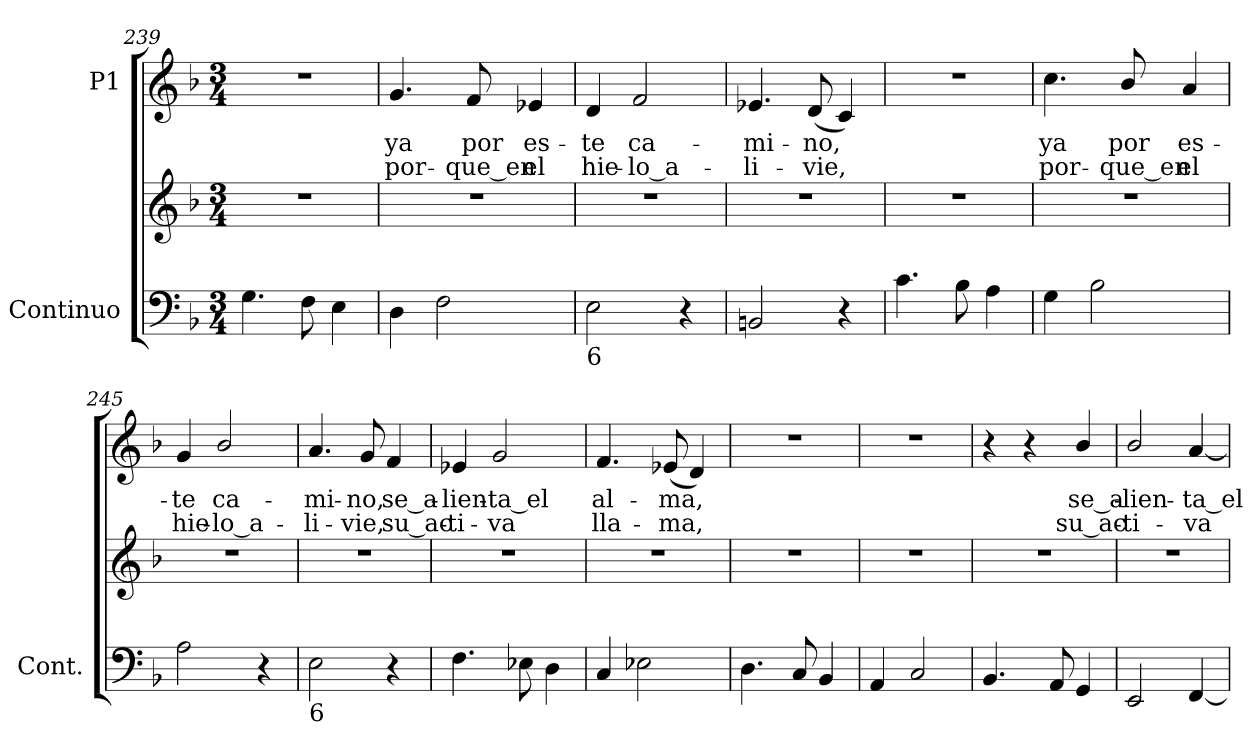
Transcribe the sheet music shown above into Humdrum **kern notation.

**kern	**kern	**kern	**text	**text
*part2	*part2	*part1	*part1	*part1
*staff3	*staff2	*staff1	*staff1	*staff1
*I"Continuo	*	*I"P1	*	*
*I'Cont.	*	*	*	*
*clefF4	*clefG2	*clefG2	*	*
*k[b-]	*k[b-]	*k[b-]	*	*
*F:	*F:	*F:	*	*
*M3/4	*M3/4	*M3/4	*	*
=239	=239	=239	=239	=239
!	!LO:N:vis=1	!LO:N:vis=1	!	!
4.Gi\	2.r	2.r	.	.
8Fi\	.	.	.	.
4Ei\	.	.	.	.
!!LO:LB:g=z
=240	=240	=240	=240	=240
!	!LO:N:vis=1	!	!	!
!	!	!	!LO:LY:b:color=#000000	!LO:LY:b:color=#000000
4Di\	2.r	4.gi/	ya	por-
2Fi\	.	.	.	.
!	!	!	!LO:LY:b:color=#000000	!LO:LY:b:color=#000000
.	.	8fi/	por	-que_en
!	!	!	!LO:LY:b:color=#000000	!LO:LY:b:color=#000000
.	.	4e-Xi/	es-	el
=241	=241	=241	=241	=241
!	!LO:N:vis=1	!	!	!
!LO:TX:b:t=6	!	!	!	!
!	!	!	!LO:LY:b:color=#000000	!LO:LY:b:color=#000000
2Ei\	2.r	4di/	-te	hie-
!	!	!	!LO:LY:b:color=#000000	!LO:LY:b:color=#000000
.	.	2fi/	ca-	-lo_a-
4r	.	.	.	.
=242	=242	=242	=242	=242
!	!LO:N:vis=1	!	!	!
!	!	!	!LO:LY:b:color=#000000	!LO:LY:b:color=#000000
2BBni/	2.r	4.e-Xi/	-mi-	-li-
!	!	!	!LO:LY:b:color=#000000	!LO:LY:b:color=#000000
.	.	(8di/	-no,	-vie,
4r	.	4ci/)	.	.
=243	=243	=243	=243	=243
!	!LO:N:vis=1	!LO:N:vis=1	!	!
4.ci\	2.r	2.r	.	.
8B-i\	.	.	.	.
4Ai\	.	.	.	.
=244	=244	=244	=244	=244
!	!LO:N:vis=1	!	!	!
!	!	!	!LO:LY:b:color=#000000	!LO:LY:b:color=#000000
4Gi\	2.r	4.cci\	ya	por-
2B-i\	.	.	.	.
!	!	!	!LO:LY:b:color=#000000	!LO:LY:b:color=#000000
.	.	8b-i/	por	-que_en
!	!	!	!LO:LY:b:color=#000000	!LO:LY:b:color=#000000
.	.	4ai/	es-	el
=245	=245	=245	=245	=245
!	!LO:N:vis=1	!	!	!
!	!	!	!LO:LY:b:color=#000000	!LO:LY:b:color=#000000
2Ai\	2.r	4gi/	-te	hie-
!	!	!	!LO:LY:b:color=#000000	!LO:LY:b:color=#000000
.	.	2b-i/	ca-	-lo_a-
4r	.	.	.	.
=246	=246	=246	=246	=246
!	!LO:N:vis=1	!	!	!
!LO:TX:b:t=6	!	!	!	!
!	!	!	!LO:LY:b:color=#000000	!LO:LY:b:color=#000000
2Ei\	2.r	4.ai/	-mi-	-li-
!	!	!	!LO:LY:b:color=#000000	!LO:LY:b:color=#000000
.	.	8gi/	-no,	-vie,
!	!	!	!LO:LY:b:color=#000000	!LO:LY:b:color=#000000
4r	.	4fi/	se_a-	su_ac-
!!LO:LB:g=z
=247	=247	=247	=247	=247
!	!LO:N:vis=1	!	!	!
!	!	!	!LO:LY:b:color=#000000	!LO:LY:b:color=#000000
4.Fi\	2.r	4e-Xi/	-lien-	-ti-
!	!	!	!LO:LY:b:color=#000000	!LO:LY:b:color=#000000
.	.	2gi/	-ta_el	-va
8E-Xi\	.	.	.	.
4Di\	.	.	.	.
=248	=248	=248	=248	=248
!	!LO:N:vis=1	!	!	!
!	!	!	!LO:LY:b:color=#000000	!LO:LY:b:color=#000000
4Ci/	2.r	4.fi/	al-	lla-
2E-Xi\	.	.	.	.
!	!	!	!LO:LY:b:color=#000000	!LO:LY:b:color=#000000
.	.	(8e-Xi/	-ma,	-ma,
.	.	4di/)	.	.
=249	=249	=249	=249	=249
!	!LO:N:vis=1	!LO:N:vis=1	!	!
4.Di\	2.r	2.r	.	.
8Ci/	.	.	.	.
4BB-i/	.	.	.	.
=250	=250	=250	=250	=250
!	!LO:N:vis=1	!LO:N:vis=1	!	!
4AAi/	2.r	2.r	.	.
2Ci/	.	.	.	.
=251	=251	=251	=251	=251
!	!LO:N:vis=1	!	!	!
4.BB-i/	2.r	4r	.	.
.	.	4r	.	.
8AAi/	.	.	.	.
!	!	!	!LO:LY:b:color=#000000	!LO:LY:b:color=#000000
4GGi/	.	4b-i/	se_a-	su_ac-
=252	=252	=252	=252	=252
!	!LO:N:vis=1	!	!	!
!	!	!	!LO:LY:b:color=#000000	!LO:LY:b:color=#000000
2EEi/	2.r	2b-i/	-lien-	-ti-
!	!	!	!LO:LY:b:color=#000000	!LO:LY:b:color=#000000
[4FFi/	.	[4ai/	-ta_el	-va
=	=	=	=	=
*-	*-	*-	*-	*-
